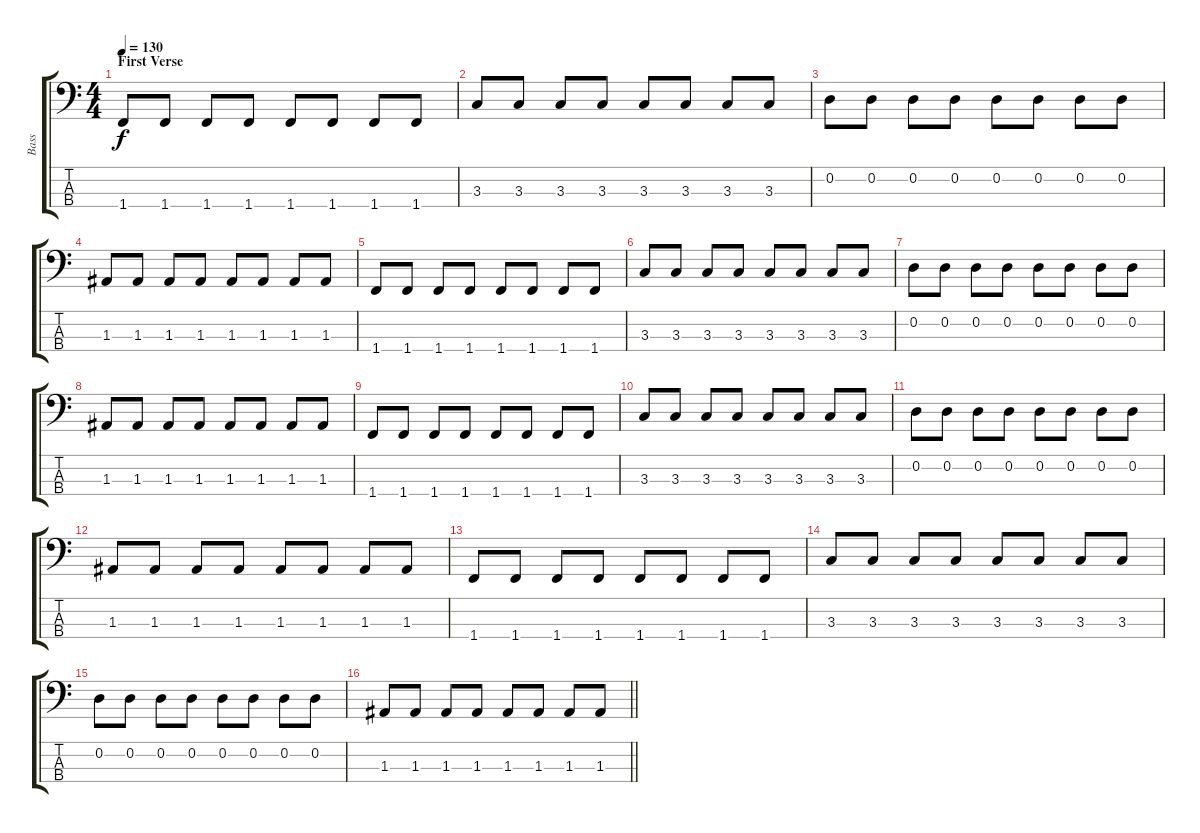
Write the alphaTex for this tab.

\track ("Bass" "Bass") {instrument electricbassfinger}
\staff {score tabs}
\tuning (G2 D2 A1 E1) {hide}
\ts (4 4)
\section ("" "First Verse")
\tempo 130
\clef f4
\ks c
1.4.8{dy f} 1.4.8 1.4.8 1.4.8 1.4.8 1.4.8 1.4.8 1.4.8 |
3.3.8 3.3.8 3.3.8 3.3.8 3.3.8 3.3.8 3.3.8 3.3.8 |
0.2.8 0.2.8 0.2.8 0.2.8 0.2.8 0.2.8 0.2.8 0.2.8 |
1.3.8 1.3.8 1.3.8 1.3.8 1.3.8 1.3.8 1.3.8 1.3.8 |
1.4.8 1.4.8 1.4.8 1.4.8 1.4.8 1.4.8 1.4.8 1.4.8 |
3.3.8 3.3.8 3.3.8 3.3.8 3.3.8 3.3.8 3.3.8 3.3.8 |
0.2.8 0.2.8 0.2.8 0.2.8 0.2.8 0.2.8 0.2.8 0.2.8 |
1.3.8 1.3.8 1.3.8 1.3.8 1.3.8 1.3.8 1.3.8 1.3.8 |
1.4.8 1.4.8 1.4.8 1.4.8 1.4.8 1.4.8 1.4.8 1.4.8 |
3.3.8 3.3.8 3.3.8 3.3.8 3.3.8 3.3.8 3.3.8 3.3.8 |
0.2.8 0.2.8 0.2.8 0.2.8 0.2.8 0.2.8 0.2.8 0.2.8 |
1.3.8 1.3.8 1.3.8 1.3.8 1.3.8 1.3.8 1.3.8 1.3.8 |
1.4.8 1.4.8 1.4.8 1.4.8 1.4.8 1.4.8 1.4.8 1.4.8 |
3.3.8 3.3.8 3.3.8 3.3.8 3.3.8 3.3.8 3.3.8 3.3.8 |
0.2.8 0.2.8 0.2.8 0.2.8 0.2.8 0.2.8 0.2.8 0.2.8 |
\barLineRight lightlight
1.3.8 1.3.8 1.3.8 1.3.8 1.3.8 1.3.8 1.3.8 1.3.8
